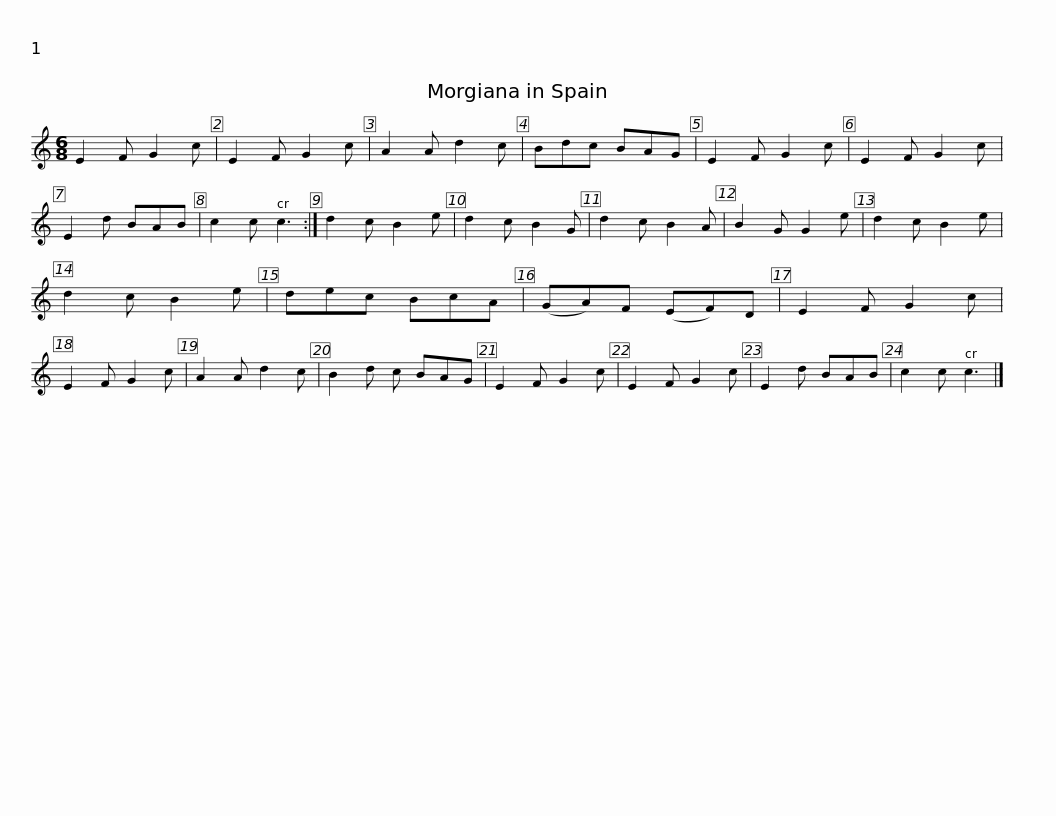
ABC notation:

X:1
L:1/8
M:6/8
I:linebreak $
K:C
V:1 treble
V:1
 E2 F G2 c | E2 F G2 c | A2 A d2 c | Bdc BAG |$ E2 F G2 c | %5
 E2 F G2 c | E2 d BAB | c2 c c3 :|$ d2 c B2 e | d2 c B2 G | %10
 d2 c B2 A | B2 G G2 e |$ d2 c B2 e | d2 c B2 e | dec BcA | %15
 (GA)F (EF)D |$ E2 F G2 c | E2 F G2 c | A2 A d2 c | B2 d c BAG |$ %20
 E2 F G2 c | E2 F G2 c | E2 d BAB | c2 c c3 |] %24
